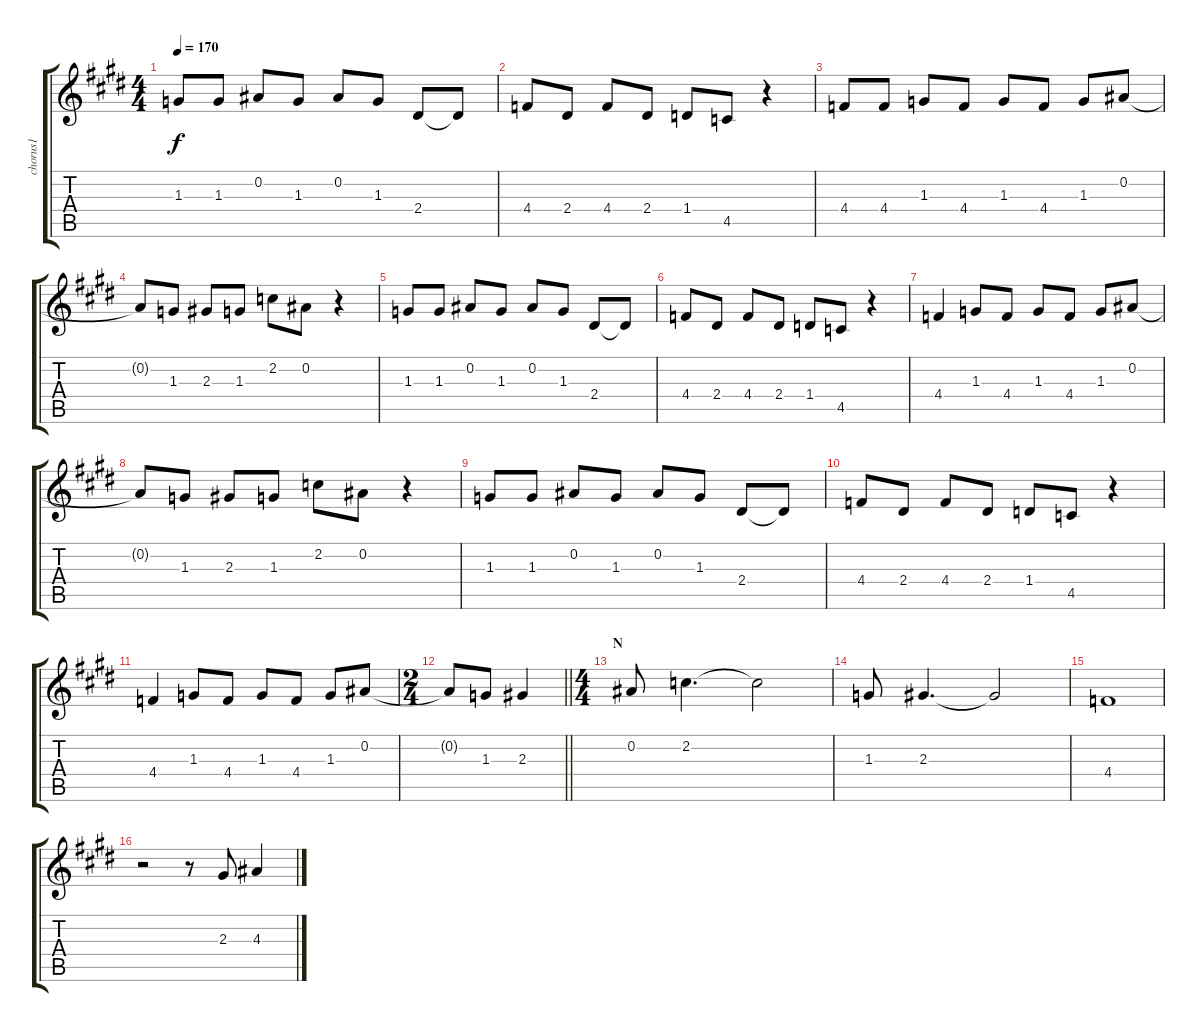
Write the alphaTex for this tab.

\track ("chorus1" "chorus1") {instrument electricguitarjazz}
\staff {score tabs}
\tuning (Eb4 Bb3 Gb3 Db3 Ab2 Eb2) {hide}
\ts (4 4)
\tempo 170
\clef g2
\ks e
1.3.8{dy f} 1.3.8 0.2.8 1.3.8 0.2.8 1.3.8 2.4.8 2.4{t}.8 |
4.4.8 2.4.8 4.4.8 2.4.8 1.4.8 4.5.8 r.4 |
4.4.8 4.4.8 1.3.8 4.4.8 1.3.8 4.4.8 1.3.8 0.2.8 |
0.2{t}.8 1.3.8 2.3.8 1.3.8 2.2.8 0.2.8 r.4 |
1.3.8 1.3.8 0.2.8 1.3.8 0.2.8 1.3.8 2.4.8 2.4{t}.8 |
4.4.8 2.4.8 4.4.8 2.4.8 1.4.8 4.5.8 r.4 |
4.4.4 1.3.8 4.4.8 1.3.8 4.4.8 1.3.8 0.2.8 |
0.2{t}.8 1.3.8 2.3.8 1.3.8 2.2.8 0.2.8 r.4 |
1.3.8 1.3.8 0.2.8 1.3.8 0.2.8 1.3.8 2.4.8 2.4{t}.8 |
4.4.8 2.4.8 4.4.8 2.4.8 1.4.8 4.5.8 r.4 |
4.4.4 1.3.8 4.4.8 1.3.8 4.4.8 1.3.8 0.2.8 |
\ts (2 4)
\barLineRight lightlight
0.2{t}.8 1.3.8 2.3.4 |
\ts (4 4)
\section ("" "N")
0.2.8 2.2.4{d} 2.2{t}.2 |
1.3.8 2.3.4{d} 2.3{t}.2 |
4.4.1 |
r.2 r.8 2.3.8 4.3.4
